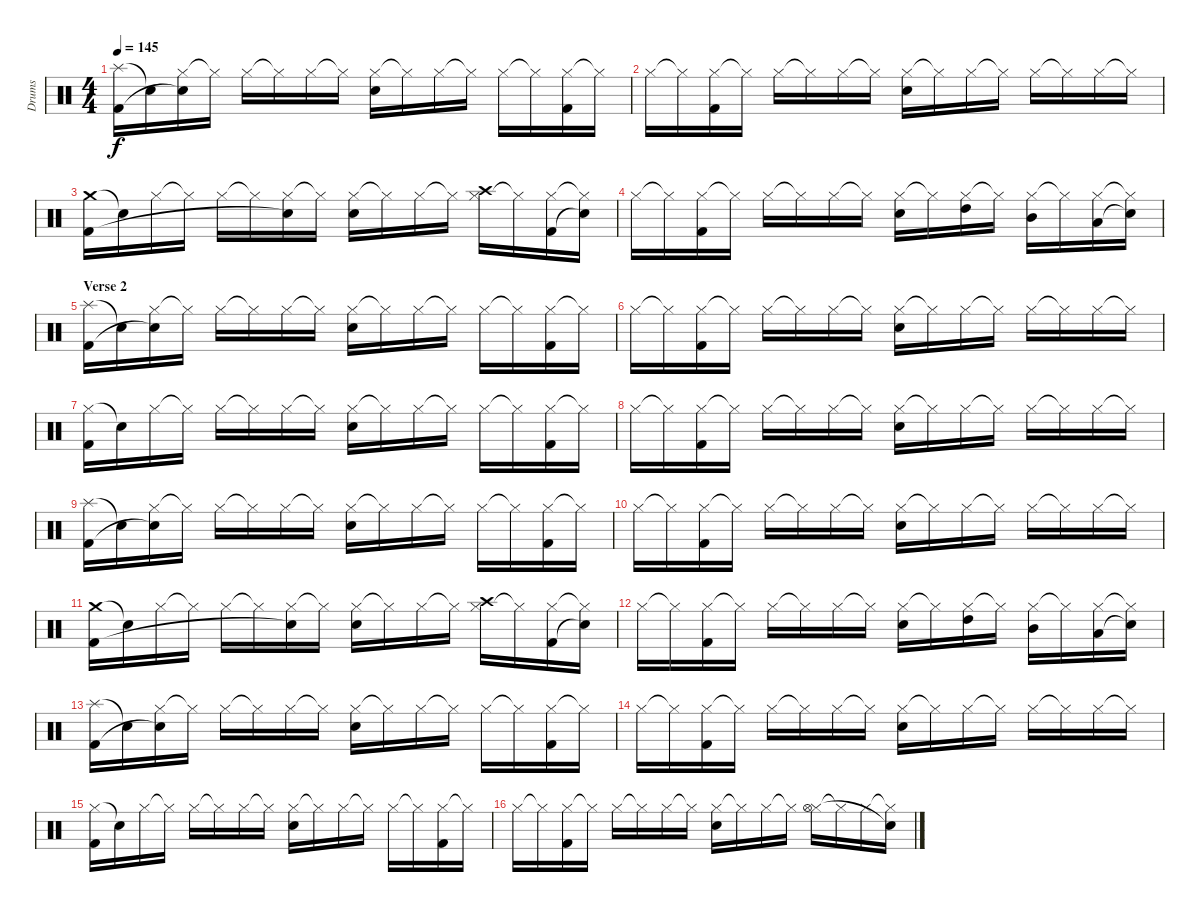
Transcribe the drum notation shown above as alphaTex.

\track ("Drums" "Drums") {instrument percussion}
\staff {score}
\articulation defaults
\ts (4 4)
\tempo 145
\clef neutral
\ks c
("Splash (hit)" "Kick (hit) 2").16{dy f} "Snare (hit)"{t}.16 ("Hi-Hat (closed)" "Snare (hit)"{t}).16 "Hi-Hat (closed)"{t}.16 "Hi-Hat (closed)".16 "Hi-Hat (closed)"{t}.16 "Hi-Hat (closed)".16 "Hi-Hat (closed)"{t}.16 ("Hi-Hat (closed)" "Snare (hit) 2").16 "Hi-Hat (closed)"{t}.16 "Hi-Hat (closed)".16 "Hi-Hat (closed)"{t}.16 "Hi-Hat (closed)".16 "Hi-Hat (closed)"{t}.16 ("Hi-Hat (closed)" "Kick (hit) 2").16 "Hi-Hat (closed)"{t}.16 |
"Hi-Hat (closed)".16 "Hi-Hat (closed)"{t}.16 ("Hi-Hat (closed)" "Kick (hit) 2").16 "Hi-Hat (closed)"{t}.16 "Hi-Hat (closed)".16 "Hi-Hat (closed)"{t}.16 "Hi-Hat (closed)".16 "Hi-Hat (closed)"{t}.16 ("Hi-Hat (closed)" "Snare (hit) 2").16 "Hi-Hat (closed)"{t}.16 "Hi-Hat (closed)".16 "Hi-Hat (closed)"{t}.16 "Hi-Hat (closed)".16 "Hi-Hat (closed)"{t}.16 "Hi-Hat (closed)".16 "Hi-Hat (closed)"{t}.16 |
("Crash medium (hit)" "Kick (hit) 2").16 "Snare (hit)"{t}.16 "Hi-Hat (closed)".16 "Hi-Hat (closed)"{t}.16 "Hi-Hat (closed)".16 "Hi-Hat (closed)"{t}.16 ("Hi-Hat (closed)" "Snare (hit)"{t}).16 "Hi-Hat (closed)"{t}.16 ("Hi-Hat (closed)" "Snare (hit) 2").16 "Hi-Hat (closed)"{t}.16 "Hi-Hat (closed)".16 "Hi-Hat (closed)"{t}.16 ("Hi-Hat (closed)" "Crash high (hit)").16 "Hi-Hat (closed)"{t}.16 ("Hi-Hat (closed)" "Kick (hit) 2").16 ("Hi-Hat (closed)"{t} "Snare (hit)"{t}).16 |
"Hi-Hat (closed)".16 "Hi-Hat (closed)"{t}.16 ("Hi-Hat (closed)" "Kick (hit) 2").16 "Hi-Hat (closed)"{t}.16 "Hi-Hat (closed)".16 "Hi-Hat (closed)"{t}.16 "Hi-Hat (closed)".16 "Hi-Hat (closed)"{t}.16 ("Hi-Hat (closed)" "Snare (hit) 2").16 "Hi-Hat (closed)"{t}.16 ("Hi-Hat (closed)" "High Tom (hit)").16 "Hi-Hat (closed)"{t}.16 ("Hi-Hat (closed)" "Mid Tom (hit)").16 "Hi-Hat (closed)"{t}.16 ("Hi-Hat (closed)" "Low Tom (hit)").16 ("Hi-Hat (closed)"{t} "Snare (hit)"{t}).16 |
\section ("" "Verse 2")
("Splash (hit)" "Kick (hit) 2").16 "Snare (hit)"{t}.16 ("Hi-Hat (closed)" "Snare (hit)"{t}).16 "Hi-Hat (closed)"{t}.16 "Hi-Hat (closed)".16 "Hi-Hat (closed)"{t}.16 "Hi-Hat (closed)".16 "Hi-Hat (closed)"{t}.16 ("Hi-Hat (closed)" "Snare (hit) 2").16 "Hi-Hat (closed)"{t}.16 "Hi-Hat (closed)".16 "Hi-Hat (closed)"{t}.16 "Hi-Hat (closed)".16 "Hi-Hat (closed)"{t}.16 ("Hi-Hat (closed)" "Kick (hit) 2").16 "Hi-Hat (closed)"{t}.16 |
"Hi-Hat (closed)".16 "Hi-Hat (closed)"{t}.16 ("Hi-Hat (closed)" "Kick (hit) 2").16 "Hi-Hat (closed)"{t}.16 "Hi-Hat (closed)".16 "Hi-Hat (closed)"{t}.16 "Hi-Hat (closed)".16 "Hi-Hat (closed)"{t}.16 ("Hi-Hat (closed)" "Snare (hit) 2").16 "Hi-Hat (closed)"{t}.16 "Hi-Hat (closed)".16 "Hi-Hat (closed)"{t}.16 "Hi-Hat (closed)".16 "Hi-Hat (closed)"{t}.16 "Hi-Hat (closed)".16 "Hi-Hat (closed)"{t}.16 |
("Hi-Hat (closed)" "Kick (hit) 2").16 "Snare (hit)"{t}.16 "Hi-Hat (closed)".16 "Hi-Hat (closed)"{t}.16 "Hi-Hat (closed)".16 "Hi-Hat (closed)"{t}.16 "Hi-Hat (closed)".16 "Hi-Hat (closed)"{t}.16 ("Hi-Hat (closed)" "Snare (hit) 2").16 "Hi-Hat (closed)"{t}.16 "Hi-Hat (closed)".16 "Hi-Hat (closed)"{t}.16 "Hi-Hat (closed)".16 "Hi-Hat (closed)"{t}.16 ("Hi-Hat (closed)" "Kick (hit) 2").16 "Hi-Hat (closed)"{t}.16 |
"Hi-Hat (closed)".16 "Hi-Hat (closed)"{t}.16 ("Hi-Hat (closed)" "Kick (hit) 2").16 "Hi-Hat (closed)"{t}.16 "Hi-Hat (closed)".16 "Hi-Hat (closed)"{t}.16 "Hi-Hat (closed)".16 "Hi-Hat (closed)"{t}.16 ("Hi-Hat (closed)" "Snare (hit) 2").16 "Hi-Hat (closed)"{t}.16 "Hi-Hat (closed)".16 "Hi-Hat (closed)"{t}.16 "Hi-Hat (closed)".16 "Hi-Hat (closed)"{t}.16 "Hi-Hat (closed)".16 "Hi-Hat (closed)"{t}.16 |
("Splash (hit)" "Kick (hit) 2").16 "Snare (hit)"{t}.16 ("Hi-Hat (closed)" "Snare (hit)"{t}).16 "Hi-Hat (closed)"{t}.16 "Hi-Hat (closed)".16 "Hi-Hat (closed)"{t}.16 "Hi-Hat (closed)".16 "Hi-Hat (closed)"{t}.16 ("Hi-Hat (closed)" "Snare (hit) 2").16 "Hi-Hat (closed)"{t}.16 "Hi-Hat (closed)".16 "Hi-Hat (closed)"{t}.16 "Hi-Hat (closed)".16 "Hi-Hat (closed)"{t}.16 ("Hi-Hat (closed)" "Kick (hit) 2").16 "Hi-Hat (closed)"{t}.16 |
"Hi-Hat (closed)".16 "Hi-Hat (closed)"{t}.16 ("Hi-Hat (closed)" "Kick (hit) 2").16 "Hi-Hat (closed)"{t}.16 "Hi-Hat (closed)".16 "Hi-Hat (closed)"{t}.16 "Hi-Hat (closed)".16 "Hi-Hat (closed)"{t}.16 ("Hi-Hat (closed)" "Snare (hit) 2").16 "Hi-Hat (closed)"{t}.16 "Hi-Hat (closed)".16 "Hi-Hat (closed)"{t}.16 "Hi-Hat (closed)".16 "Hi-Hat (closed)"{t}.16 "Hi-Hat (closed)".16 "Hi-Hat (closed)"{t}.16 |
("Crash medium (hit)" "Kick (hit) 2").16 "Snare (hit)"{t}.16 "Hi-Hat (closed)".16 "Hi-Hat (closed)"{t}.16 "Hi-Hat (closed)".16 "Hi-Hat (closed)"{t}.16 ("Hi-Hat (closed)" "Snare (hit)"{t}).16 "Hi-Hat (closed)"{t}.16 ("Hi-Hat (closed)" "Snare (hit) 2").16 "Hi-Hat (closed)"{t}.16 "Hi-Hat (closed)".16 "Hi-Hat (closed)"{t}.16 ("Hi-Hat (closed)" "Crash high (hit)").16 "Hi-Hat (closed)"{t}.16 ("Hi-Hat (closed)" "Kick (hit) 2").16 ("Hi-Hat (closed)"{t} "Snare (hit)"{t}).16 |
"Hi-Hat (closed)".16 "Hi-Hat (closed)"{t}.16 ("Hi-Hat (closed)" "Kick (hit) 2").16 "Hi-Hat (closed)"{t}.16 "Hi-Hat (closed)".16 "Hi-Hat (closed)"{t}.16 "Hi-Hat (closed)".16 "Hi-Hat (closed)"{t}.16 ("Hi-Hat (closed)" "Snare (hit) 2").16 "Hi-Hat (closed)"{t}.16 ("Hi-Hat (closed)" "High Tom (hit)").16 "Hi-Hat (closed)"{t}.16 ("Hi-Hat (closed)" "Mid Tom (hit)").16 "Hi-Hat (closed)"{t}.16 ("Hi-Hat (closed)" "Low Tom (hit)").16 ("Hi-Hat (closed)"{t} "Snare (hit)"{t}).16 |
("Splash (hit)" "Kick (hit) 2").16 "Snare (hit)"{t}.16 ("Hi-Hat (closed)" "Snare (hit)"{t}).16 "Hi-Hat (closed)"{t}.16 "Hi-Hat (closed)".16 "Hi-Hat (closed)"{t}.16 "Hi-Hat (closed)".16 "Hi-Hat (closed)"{t}.16 ("Hi-Hat (closed)" "Snare (hit) 2").16 "Hi-Hat (closed)"{t}.16 "Hi-Hat (closed)".16 "Hi-Hat (closed)"{t}.16 "Hi-Hat (closed)".16 "Hi-Hat (closed)"{t}.16 ("Hi-Hat (closed)" "Kick (hit) 2").16 "Hi-Hat (closed)"{t}.16 |
"Hi-Hat (closed)".16 "Hi-Hat (closed)"{t}.16 ("Hi-Hat (closed)" "Kick (hit) 2").16 "Hi-Hat (closed)"{t}.16 "Hi-Hat (closed)".16 "Hi-Hat (closed)"{t}.16 "Hi-Hat (closed)".16 "Hi-Hat (closed)"{t}.16 ("Hi-Hat (closed)" "Snare (hit) 2").16 "Hi-Hat (closed)"{t}.16 "Hi-Hat (closed)".16 "Hi-Hat (closed)"{t}.16 "Hi-Hat (closed)".16 "Hi-Hat (closed)"{t}.16 "Hi-Hat (closed)".16 "Hi-Hat (closed)"{t}.16 |
("Hi-Hat (closed)" "Kick (hit) 2").16 "Snare (hit)"{t}.16 "Hi-Hat (closed)".16 "Hi-Hat (closed)"{t}.16 "Hi-Hat (closed)".16 "Hi-Hat (closed)"{t}.16 "Hi-Hat (closed)".16 "Hi-Hat (closed)"{t}.16 ("Hi-Hat (closed)" "Snare (hit) 2").16 "Hi-Hat (closed)"{t}.16 "Hi-Hat (closed)".16 "Hi-Hat (closed)"{t}.16 "Hi-Hat (closed)".16 "Hi-Hat (closed)"{t}.16 ("Hi-Hat (closed)" "Kick (hit) 2").16 "Hi-Hat (closed)"{t}.16 |
"Hi-Hat (closed)".16 "Hi-Hat (closed)"{t}.16 ("Hi-Hat (closed)" "Kick (hit) 2").16 "Hi-Hat (closed)"{t}.16 "Hi-Hat (closed)".16 "Hi-Hat (closed)"{t}.16 "Hi-Hat (closed)".16 "Hi-Hat (closed)"{t}.16 ("Hi-Hat (closed)" "Snare (hit) 2").16 "Hi-Hat (closed)"{t}.16 "Hi-Hat (closed)".16 "Hi-Hat (closed)"{t}.16 ("Hi-Hat (closed)" "Hi-Hat (open)").16 "Hi-Hat (closed)"{t}.16 "Hi-Hat (closed)".16 ("Hi-Hat (closed)"{t} "Snare (hit)"{t}).16
